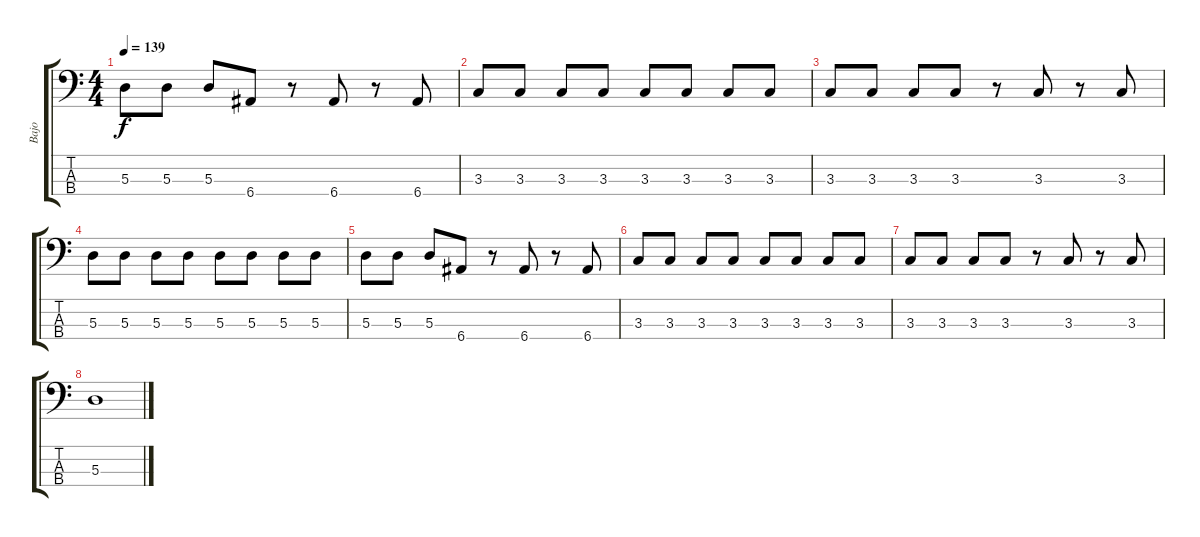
\track ("Bajo" "Bajo") {instrument acousticbass}
\staff {score tabs}
\tuning (G2 D2 A1 E1) {hide}
\ts (4 4)
\tempo 139
\clef f4
\ks c
5.3.8{dy f} 5.3.8 5.3.8 6.4.8 r.8 6.4.8 r.8 6.4.8 |
3.3.8 3.3.8 3.3.8 3.3.8 3.3.8 3.3.8 3.3.8 3.3.8 |
3.3.8 3.3.8 3.3.8 3.3.8 r.8 3.3.8 r.8 3.3.8 |
5.3.8 5.3.8 5.3.8 5.3.8 5.3.8 5.3.8 5.3.8 5.3.8 |
5.3.8 5.3.8 5.3.8 6.4.8 r.8 6.4.8 r.8 6.4.8 |
3.3.8 3.3.8 3.3.8 3.3.8 3.3.8 3.3.8 3.3.8 3.3.8 |
3.3.8 3.3.8 3.3.8 3.3.8 r.8 3.3.8 r.8 3.3.8 |
5.3.1
